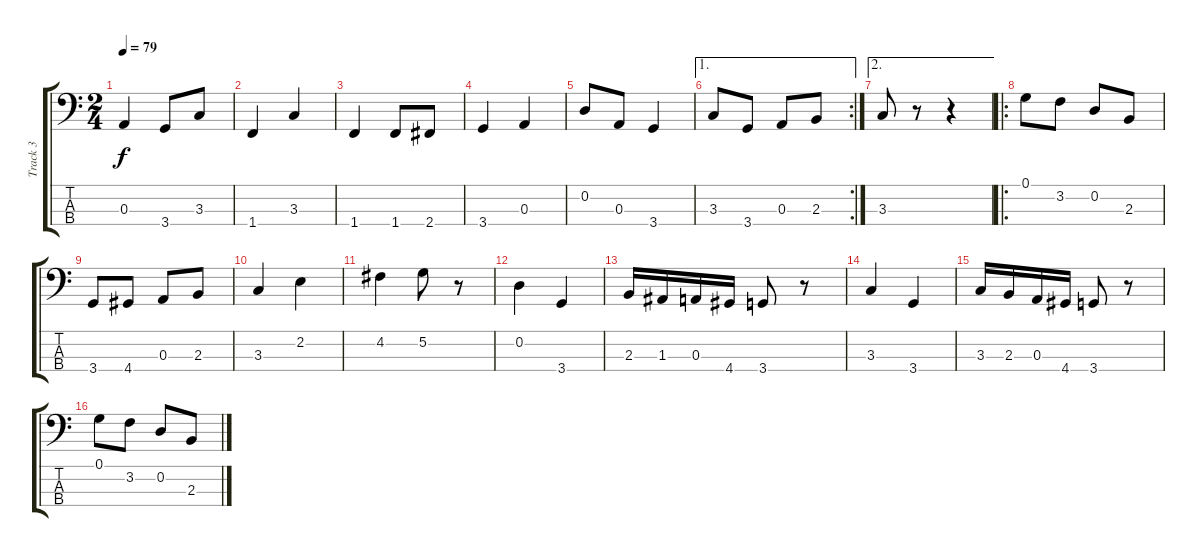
\track ("Track 3" "Track 3") {instrument electricbassfinger}
\staff {score tabs}
\tuning (G2 D2 A1 E1) {hide}
\ts (2 4)
\tempo 79
\clef f4
\ks c
0.3.4{dy f} 3.4.8 3.3.8 |
1.4.4 3.3.4 |
1.4.4 1.4.8 2.4.8 |
3.4.4 0.3.4 |
0.2.8 0.3.8 3.4.4 |
\ae 1
\rc 2
3.3.8 3.4.8 0.3.8 2.3.8 |
\ae 2
3.3.8 r.8 r.4 |
\ro
0.1.8 3.2.8 0.2.8 2.3.8 |
3.4.8 4.4.8 0.3.8 2.3.8 |
3.3.4 2.2.4 |
4.2.4 5.2.8 r.8 |
0.2.4 3.4.4 |
2.3.16 1.3.16 0.3.16 4.4.16 3.4.8 r.8 |
3.3.4 3.4.4 |
3.3.16 2.3.16 0.3.16 4.4.16 3.4.8 r.8 |
0.1.8 3.2.8 0.2.8 2.3.8
